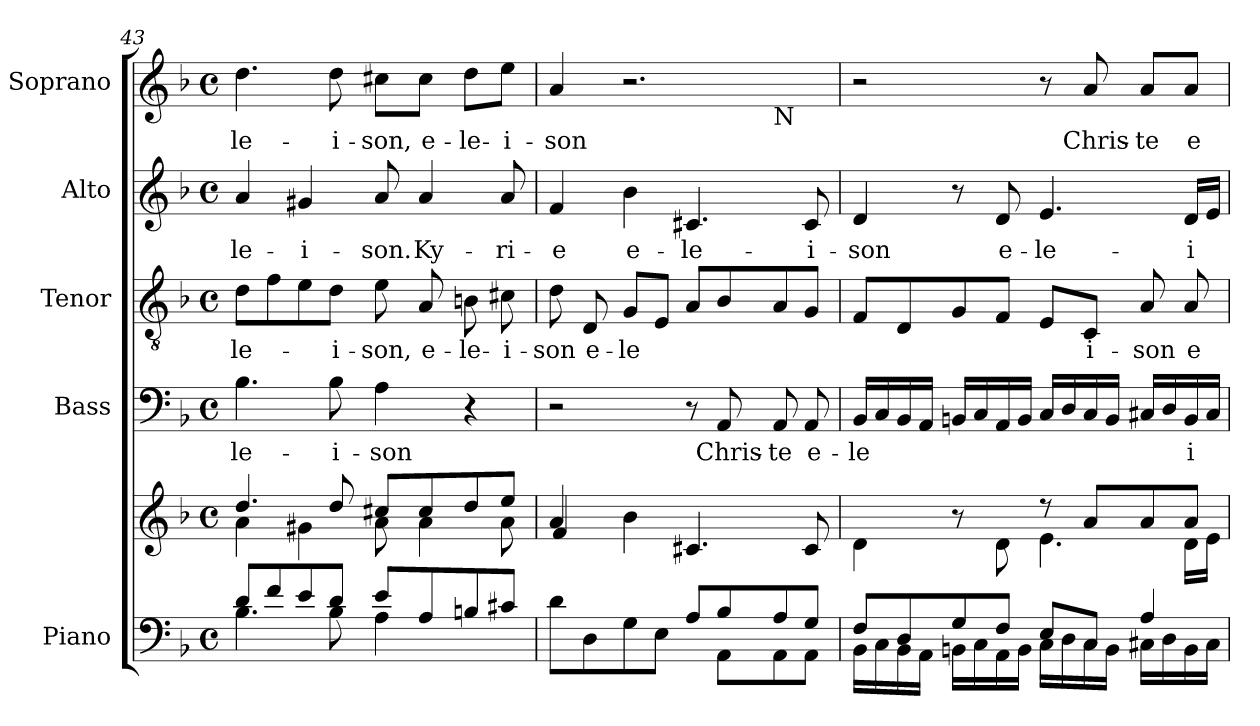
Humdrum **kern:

**kern	**kern	**kern	**text	**kern	**text	**kern	**text	**kern	**text
*part5	*part5	*part4	*part4	*part3	*part3	*part2	*part2	*part1	*part1
*staff6	*staff5	*staff4	*staff4	*staff3	*staff3	*staff2	*staff2	*staff1	*staff1
*I"Piano	*	*I"Bass	*	*I"Tenor	*	*I"Alto	*	*I"Soprano	*
*I'Pno.	*	*I'B.	*	*I'T.	*	*I'A.	*	*I'S.	*
*clefF4	*clefG2	*clefF4	*	*clefGv2	*	*clefG2	*	*clefG2	*
*k[b-]	*k[b-]	*k[b-]	*	*k[b-]	*	*k[b-]	*	*k[b-]	*
*F:	*F:	*F:	*	*F:	*	*F:	*	*F:	*
*M4/4	*M4/4	*M4/4	*	*M4/4	*	*M4/4	*	*M4/4	*
*met(c)	*met(c)	*met(c)	*	*met(c)	*	*met(c)	*	*met(c)	*
=43	=43	=43	=43	=43	=43	=43	=43	=43	=43
*^	*^	*	*	*	*	*	*	*	*
!	!	!	!	!	!LO:LY:b	!	!LO:LY:b	!	!LO:LY:b	!	!LO:LY:b
8d/L	4.B-\	4.dd/	4a\	4.B-\	-le-	8d\L	-le-	4a/	-le-	4.dd\	-le-
8f/	.	.	.	.	.	8f\	.	.	.	.	.
!	!	!	!	!	!	!	!	!	!LO:LY:b	!	!
8e/	.	.	4g#X\	.	.	8e\	.	4g#X/	-i-	.	.
!	!	!	!	!	!LO:LY:b	!	!LO:LY:b	!	!	!	!LO:LY:b
8d/J	8B-\	8dd/	.	8B-\	-i-	8d\J	-i-	.	.	8dd\	-i-
!	!	!	!	!	!LO:LY:b	!	!LO:LY:b	!	!LO:LY:b	!	!LO:LY:b
8e/L	4A\	8cc#X/L	8a\	4A\	-son	8e\	-son,	8a/	-son.	8cc#X\L	-son,
!	!	!	!	!	!	!	!LO:LY:b	!	!LO:LY:b	!	!LO:LY:b
8A/	.	8cc#/	4a\	.	.	8A/	-e-	4a/	Ky-	8cc#\J	e-
!	!	!	!	!	!	!	!LO:LY:b	!	!	!	!LO:LY:b
8Bn/	4ryy	8dd/	.	4r	.	8Bn\	le-	.	.	8dd\L	-le-
!	!	!	!	!	!	!	!LO:LY:b	!	!LO:LY:b	!	!LO:LY:b
8c#X/J	.	8ee/J	8a\	.	.	8c#X\	-i-	8a/	-ri-	8ee\J	-i-
=44	=44	=44	=44	=44	=44	=44	=44	=44	=44	=44	=44
!	!	!	!	!	!	!	!LO:LY:b	!	!LO:LY:b	!	!LO:LY:b
*	*	*	*	*	*	*	*	*	*	*^	*
8d\L	8ryy	4a/	4f/	2r	.	8d\	-son	4f/	-e	4a/	2.ryy	-son
!	!	!	!	!	!	!	!LO:LY:b	!	!	!	!	!
*v	*v	*	*	*	*	*	*	*	*	*	*	*
8D\	.	.	.	.	8D/	e-	.	.	.	.	.
!	!	!	!	!	!	!LO:LY:b	!	!LO:LY:b	!	!	!
8G\	2.ryy	4b-\	.	.	8G/L	-le	4b-\	e-	2.r	.	.
8E\J	.	.	.	.	8E/J	.	.	.	.	.	.
!	!	!	!	!	!	!	!	!LO:LY:b	!	!	!
8A/L	.	4.c#X/	8r	.	8A/L	.	4.c#X/	-le-	.	.	.
*^	*	*	*	*	*	*	*	*	*	*	*
!	!	!	!	!	!LO:LY:b	!	!	!	!	!	!	!
8B-/	8AA\L	.	.	8AA/	Chris-	8B-/	.	.	.	.	.	.
!	!	!	!	!	!	!	!	!	!	!	!LO:TX:b:t=N	!
!	!	!	!	!	!LO:LY:b	!	!	!	!	!	!	!
8A/	8AA\	.	.	8AA/	-te	8A/	.	.	.	.	4ryy	.
!	!	!	!	!	!LO:LY:b	!	!	!	!LO:LY:b	!	!	!
8G/J	8AA\J	.	8c#/	8AA/	e-	8G/J	.	8c#/	-i-	.	.	.
!!LO:LB:g=z
=45	=45	=45	=45	=45	=45	=45	=45	=45	=45	=45	=45	=45
!	!	!	!	!	!LO:LY:b	!	!	!	!LO:LY:b	!	!	!
*	*	*	*	*	*	*	*	*	*	*v	*v	*
8F/L	16BB-\LL	2ryy	4d\	16BB-/LL	-le	8F/L	.	4d/	-son	2r	.
.	16C\	.	.	16C/	.	.	.	.	.	.	.
8D/	16BB-\	.	.	16BB-/	.	8D/	.	.	.	.	.
.	16AA\JJ	.	.	16AA/JJ	.	.	.	.	.	.	.
8G/	16BBn\LL	.	8r	16BBn/LL	.	8G/	.	8r	.	.	.
.	16C\	.	.	16C/	.	.	.	.	.	.	.
!	!	!	!	!	!	!	!	!	!LO:LY:b	!	!
8F/J	16AA\	.	8d\	16AA/	.	8F/J	.	8d/	e-	.	.
.	16BB\JJ	.	.	16BB/JJ	.	.	.	.	.	.	.
!	!	!	!	!	!	!	!	!	!LO:LY:b	!	!
8E/L	16C\LL	8r	4.e\	16C/LL	.	8E/L	.	4.e/	-le-	8r	.
.	16D\	.	.	16D/	.	.	.	.	.	.	.
!	!	!	!	!	!	!	!LO:LY:b	!	!	!	!LO:LY:b
8C/J	16C\	8a/L	.	16C/	.	8C/J	i-	.	.	8a/	Chris-
.	16BB\JJ	.	.	16BB/JJ	.	.	.	.	.	.	.
!	!	!	!	!	!	!	!LO:LY:b	!	!	!	!LO:LY:b
4A/	16C#X\LL	8a/	.	16C#X/LL	.	8A/	-son	.	.	8a/L	-te
.	16D\	.	.	16D/	.	.	.	.	.	.	.
!	!	!	!	!	!LO:LY:b	!	!LO:LY:b	!	!LO:LY:b	!	!LO:LY:b
.	16BB\	8a/J	16d\LL	16BB/	i	8A/	e-	16d/LL	-i	8a/J	e-
.	16C#\JJ	.	16e\JJ	16C#/JJ	.	.	.	16e/JJ	.	.	.
*v	*v	*	*	*	*	*	*	*	*	*	*
*	*v	*v	*	*	*	*	*	*	*	*
=	=	=	=	=	=	=	=	=	=
*-	*-	*-	*-	*-	*-	*-	*-	*-	*-
